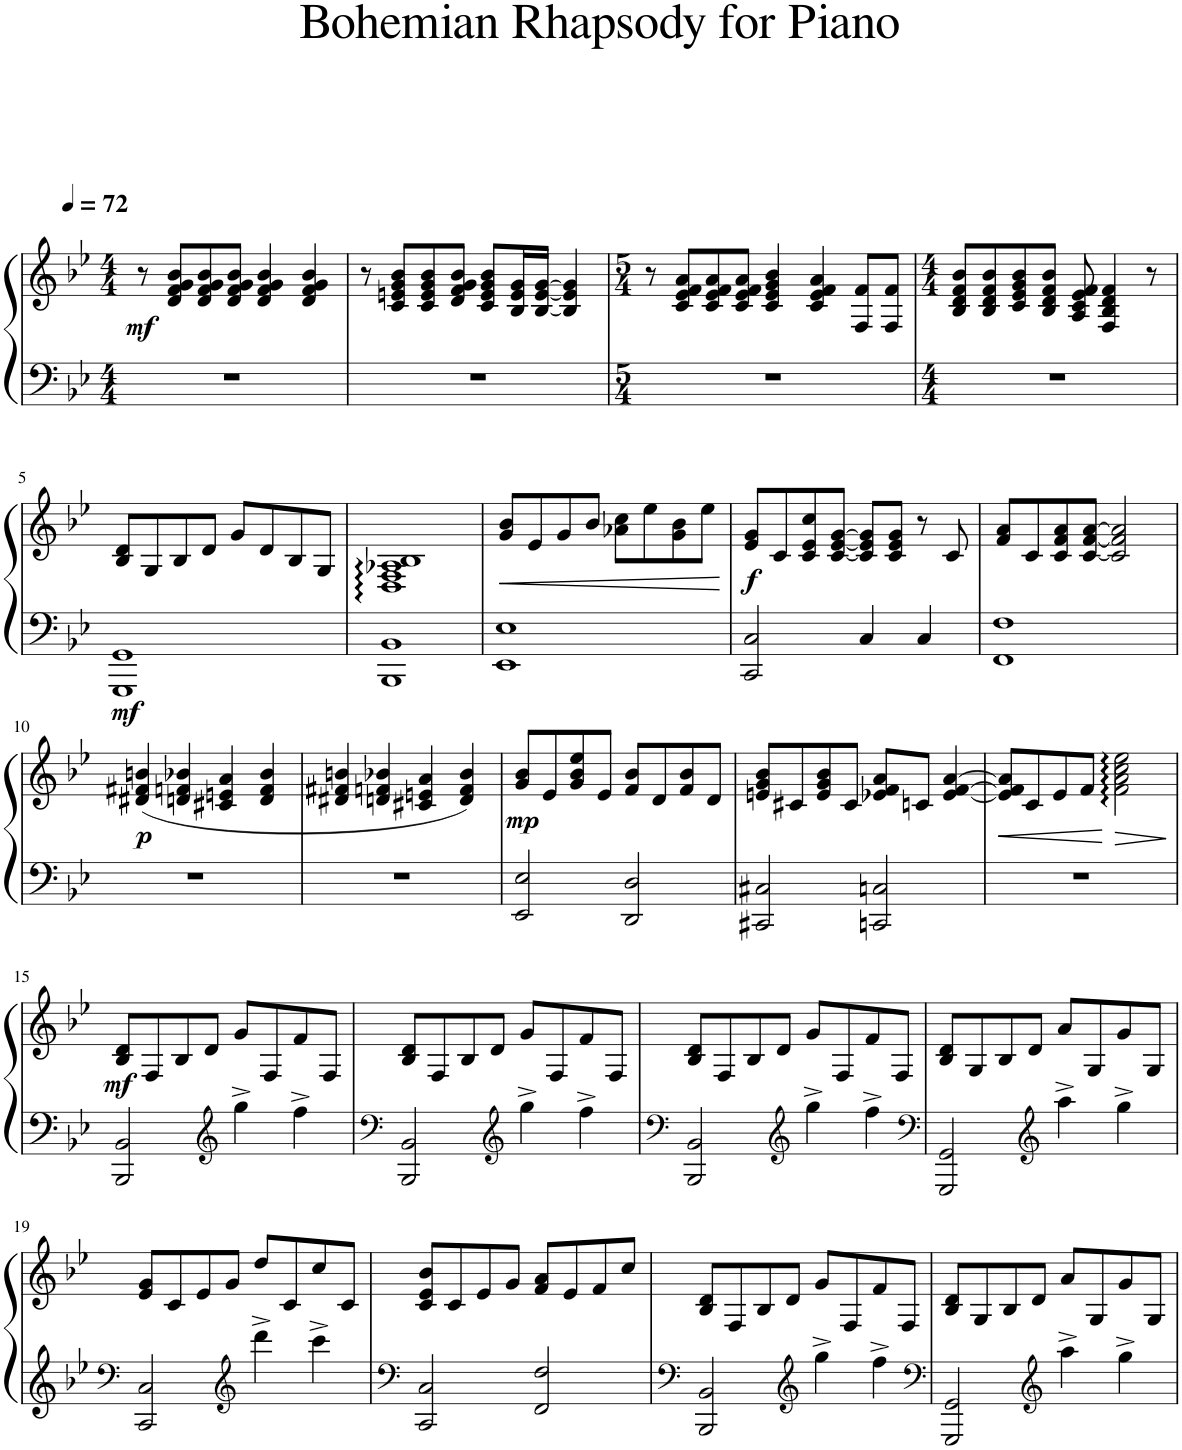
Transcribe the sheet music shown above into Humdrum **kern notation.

**kern	**kern	**dynam
*part1	*part1	*part1
*staff2	*staff1	*staff1/2
*I"Piano	*	*
*I'Pno.	*	*
*clefF4	*clefG2	*
*k[b-e-]	*k[b-e-]	*
*M4/4	*M4/4	*
*MM72	*MM72	*
=1	=1	=1
!	!	!LO:DY:b
1r	8r	mf
.	8d/ 8f/ 8g/ 8b-/L	.
.	8d/ 8f/ 8g/ 8b-/	.
.	8d/ 8f/ 8g/ 8b-/J	.
.	4d/ 4f/ 4g/ 4b-/	.
.	4d/ 4f/ 4g/ 4b-/	.
=2	=2	=2
1r	8r	.
.	8c/ 8en/ 8g/ 8b-/L	.
.	8c/ 8e/ 8g/ 8b-/	.
.	8d/ 8f/ 8g/ 8b-/J	.
.	8c/ 8e/ 8g/ 8b-/L	.
.	16B-/ 16e/ 16g/L	.
.	[16B-/ [16e/ [16g/JJ	.
.	4B-/] 4e/] 4g/]	.
=3	=3	=3
*M5/4	*M5/4	*
4%5r	8r	.
.	8c/ 8e-/ 8f/ 8a/L	.
.	8c/ 8e-/ 8f/ 8a/	.
.	8c/ 8e-/ 8f/ 8a/J	.
.	4c/ 4e-/ 4g/ 4b-/	.
.	4c/ 4e-/ 4f/ 4a/	.
.	8F/ 8f/L	.
.	8F/ 8f/J	.
=4	=4	=4
*M4/4	*M4/4	*
1r	8B-/ 8d/ 8f/ 8b-/L	.
.	8B-/ 8d/ 8f/ 8b-/	.
.	8c/ 8e-/ 8g/ 8b-/	.
.	8B-/ 8d/ 8f/ 8b-/J	.
.	8A/ 8c/ 8e-/ 8f/	.
.	4F/ 4B-/ 4d/ 4f/	.
.	8r	.
!!LO:LB:g=z
=5	=5	=5
!	!	!LO:DY:b=2
1GGG 1GG	8B-/ 8d/L	mf
.	8G/	.
.	8B-/	.
.	8d/J	.
.	8g/L	.
.	8d/	.
.	8B-/	.
.	8G/J	.
=6	=6	=6
1BBB- 1BB-	1D 1F 1A-X 1B-	.
=7	=7	=7
!	!	!LO:HP:b
1EE- 1E-	8g/ 8b-/L	<
.	8e-/	.
.	8g/	.
.	8b-/J	.
.	8a-X\ 8cc\L	.
.	8ee-\	.
.	8g\ 8b-\	.
.	8ee-\J	.
.	.	[
=8	=8	=8
!	!	!LO:DY:b
2CC/ 2C/	8e-/ 8g/L	f
.	8c/	.
.	8c/ 8e-/ 8cc/	.
.	[8c/ [8e-/ [8g/J	.
4C/	8c/] 8e-/] 8g/]L	.
.	8c/ 8e-/ 8g/J	.
4C/	8r	.
.	8c/	.
=9	=9	=9
1FF 1F	8f/ 8a/L	.
.	8c/	.
.	8c/ 8f/ 8a/	.
.	[8c/ [8f/ [8a/J	.
.	2c/] 2f/] 2a/]	.
!!LO:LB:g=z
=10	=10	=10
!	!	!LO:DY:b
1r	(4d#X/ 4f#X/ 4bn/	p
.	4dn/ 4fn/ 4b-X/	.
.	4c#X/ 4en/ 4a/	.
.	4d/ 4f/ 4b-/	.
=11	=11	=11
1r	4d#X/ 4f#X/ 4bn/	.
.	4dn/ 4fn/ 4b-X/	.
.	4c#X/ 4en/ 4a/	.
.	4d/ 4f/ 4b-/)	.
=12	=12	=12
!	!	!LO:DY:b
2EE-/ 2E-/	8g/ 8b-/L	mp
.	8e-/	.
.	8g/ 8b-/ 8ee-/	.
.	8e-/J	.
2DD/ 2D/	8f/ 8b-/L	.
.	8d/	.
.	8f/ 8b-/	.
.	8d/J	.
=13	=13	=13
2CC#X/ 2C#X/	8en/ 8g/ 8b-/L	.
.	8c#X/	.
.	8e/ 8g/ 8b-/	.
.	8c#/J	.
2CCn/ 2Cn/	8e-X/ 8f/ 8a/L	.
.	8cn/J	.
.	[4e-/ [4f/ [4a/	.
=14	=14	=14
!	!	!LO:HP:b
1r	8e-/] 8f/] 8a/]L	<
.	8c/	.
.	8e-/	.
.	8f/J	.
!	!	!LO:HP:b
.	2f\ 2a\ 2cc\ 2ee-\	>
.	.	[ ]
!!LO:LB:g=z
=15	=15	=15
!	!	!LO:DY:b
2BBB-/ 2BB-/	8B-/ 8d/L	mf
.	8F/	.
.	8B-/	.
.	8d/J	.
*clefG2	*	*
4gg^\	8g/L	.
.	8F/	.
4ff^\	8f/	.
.	8F/J	.
=16	=16	=16
*clefF4	*	*
2BBB-/ 2BB-/	8B-/ 8d/L	.
.	8F/	.
.	8B-/	.
.	8d/J	.
*clefG2	*	*
4gg^\	8g/L	.
.	8F/	.
4ff^\	8f/	.
.	8F/J	.
=17	=17	=17
*clefF4	*	*
2BBB-/ 2BB-/	8B-/ 8d/L	.
.	8F/	.
.	8B-/	.
.	8d/J	.
*clefG2	*	*
4gg^\	8g/L	.
.	8F/	.
4ff^\	8f/	.
.	8F/J	.
=18	=18	=18
*clefF4	*	*
2GGG/ 2GG/	8B-/ 8d/L	.
.	8G/	.
.	8B-/	.
.	8d/J	.
*clefG2	*	*
4aa^\	8a/L	.
.	8G/	.
4gg^\	8g/	.
.	8G/J	.
!!LO:LB:g=z
=19	=19	=19
*clefF4	*	*
2CC/ 2C/	8e-/ 8g/L	.
.	8c/	.
.	8e-/	.
.	8g/J	.
*clefG2	*	*
4ddd^\	8dd/L	.
.	8c/	.
4ccc^\	8cc/	.
.	8c/J	.
=20	=20	=20
*clefF4	*	*
2CC/ 2C/	8c/ 8e-/ 8b-/L	.
.	8c/	.
.	8e-/	.
.	8g/J	.
2FF/ 2F/	8f/ 8a/L	.
.	8e-/	.
.	8f/	.
.	8cc/J	.
=21	=21	=21
*clefF4	*	*
2BBB-/ 2BB-/	8B-/ 8d/L	.
.	8F/	.
.	8B-/	.
.	8d/J	.
*clefG2	*	*
4gg^\	8g/L	.
.	8F/	.
4ff^\	8f/	.
.	8F/J	.
=22	=22	=22
*clefF4	*	*
2GGG/ 2GG/	8B-/ 8d/L	.
.	8G/	.
.	8B-/	.
.	8d/J	.
*clefG2	*	*
4aa^\	8a/L	.
.	8G/	.
4gg^\	8g/	.
.	8G/J	.
=	=	=
*-	*-	*-
